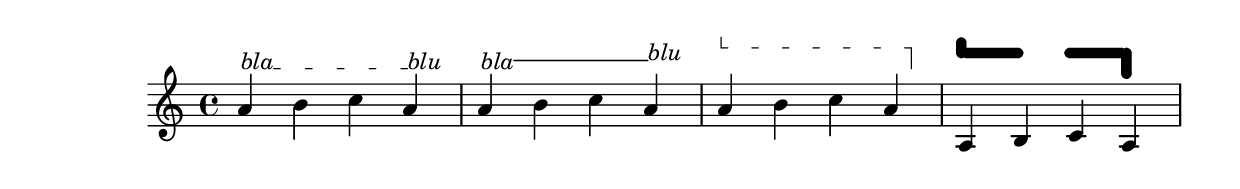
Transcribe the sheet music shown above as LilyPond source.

%% Do not edit this file; it is automatically
%% generated from LSR http://lsr.dsi.unimi.it
%% This file is in the public domain.
\version "2.12.2"

\header {
  lsrtags = "expressive-marks, text, tweaks-and-overrides"

%% Translation of GIT committish: fa19277d20f8ab0397c560eb0e7b814bd804ecec
  texidoces = "
Las instrucciones @code{\\startTextSpan} y @code{\\stopTextSpan}
permiten la creación de elementos de extensión textuales tan
fácilmente como indicaciones de pedal u
octavaciones. Sobreescribimos ciertas propiedades del objeto
@code{TextSpanner} para modificar su salida.

"
  doctitlees = "Crear elementos de extensión textuales"

  texidoc = "
The @code{\\startTextSpan} and @code{\\stopTextSpan} commands allow the
creation of text spanners as easily as pedal indications or
octavations. Override some properties of the @code{TextSpanner} object
to modify its output.

"
  doctitle = "Creating text spanners"
} % begin verbatim

\paper { ragged-right = ##f }

\relative c'' {
  \override TextSpanner #'(bound-details left text) = #"bla"
  \override TextSpanner #'(bound-details right text) = #"blu"
  a4 \startTextSpan
  b4 c
  a4 \stopTextSpan

  \override TextSpanner #'style = #'line
  \once \override TextSpanner
    #'(bound-details left stencil-align-dir-y) = #CENTER
  a4 \startTextSpan
  b4 c
  a4 \stopTextSpan

  \override TextSpanner #'style = #'dashed-line
  \override TextSpanner #'(bound-details left text) =
    \markup { \draw-line #'(0 . 1) }
  \override TextSpanner #'(bound-details right text) =
    \markup { \draw-line #'(0 . -2) }
  \once \override TextSpanner #'(bound-details right padding) = #-2

  a4 \startTextSpan
  b4 c
  a4 \stopTextSpan

  \set Staff.middleCPosition = #-13
  \override TextSpanner #'dash-period = #10
  \override TextSpanner #'dash-fraction = #0.5
  \override TextSpanner #'thickness = #10
  a4 \startTextSpan
  b4 c
  a4 \stopTextSpan
}

